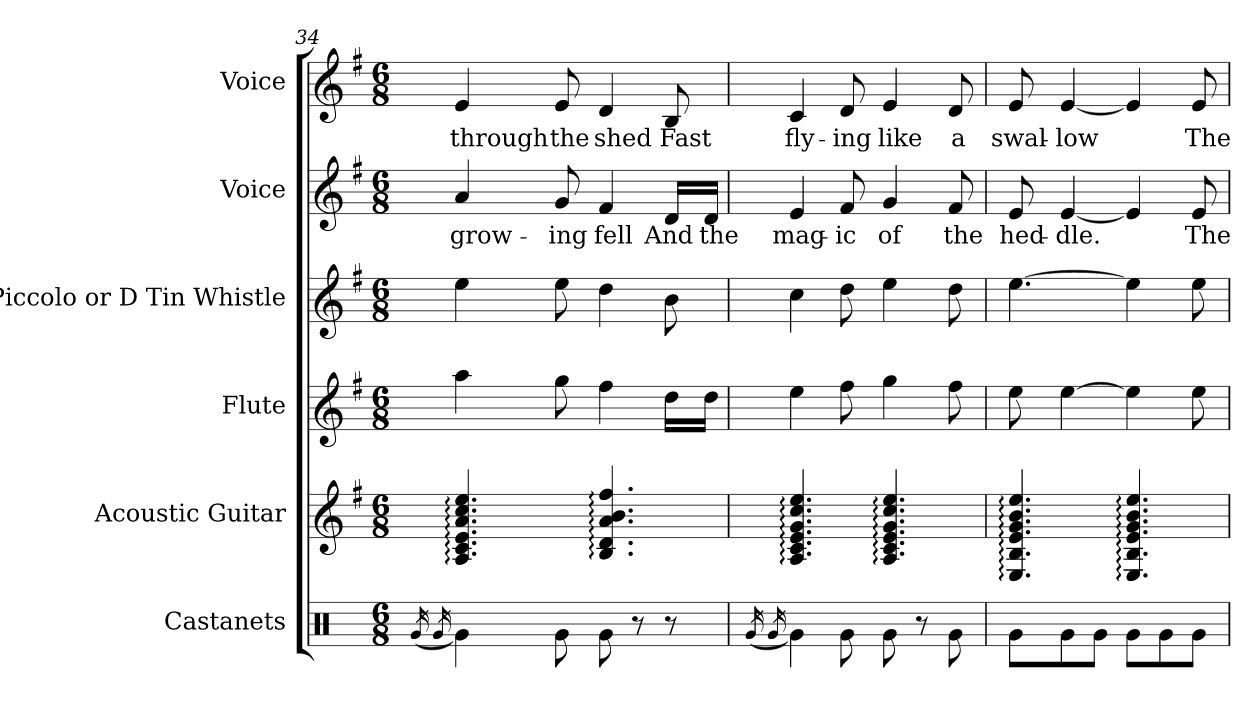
**kern	**kern	**kern	**kern	**kern	**text	**kern	**text
*part6	*part5	*part4	*part3	*part2	*part2	*part1	*part1
*staff6	*staff5	*staff4	*staff3	*staff2	*staff2	*staff1	*staff1
*I"Castanets	*I"Acoustic Guitar	*I"Flute	*I"Piccolo or   D Tin Whistle	*I"Voice	*	*I"Voice	*
*I'Cast.	*I'A. Gtr.	*I'Fl.	*I'Picc.	*I'Voice	*	*I'Voice	*
*clefX	*clefG2	*clefG2	*clefG2	*clefG2	*	*clefG2	*
*	*ITrd7c12	*	*ITrd-7c-12	*	*	*	*
*k[]	*k[f#]	*k[f#]	*k[f#]	*k[f#]	*	*k[f#]	*
*C:	*G:	*G:	*G:	*G:	*	*G:	*
*M6/8	*M6/8	*M6/8	*M6/8	*M6/8	*	*M6/8	*
=34	=34	=34	=34	=34	=34	=34	=34
(16qRgi/	.	.	.	.	.	.	.
16qRgi/	.	.	.	.	.	.	.
!	!	!	!	!	!LO:LY:b:color=#000000	!	!
!	!	!	!	!	!	!	!LO:LY:b:color=#000000
4Rgi\)	4.AAi/: 4.Ci: 4.Ei: 4.Ai: 4.ci: 4.ei:	4aai\	4eeei\	4ai/	grow-	4ei/	through
!	!	!	!	!	!LO:LY:b:color=#000000	!	!
!	!	!	!	!	!	!	!LO:LY:b:color=#000000
8Rgi\	.	8ggi\	8eeei\	8gi/	-ing	8ei/	the
!	!	!	!	!	!LO:LY:b:color=#000000	!	!
!	!	!	!	!	!	!	!LO:LY:b:color=#000000
8Rgi\	4.BBi/: 4.Di: 4.Ai: 4.Bi: 4.f#i:	4ff#i\	4dddi\	4f#i/	fell	4di/	shed
8r	.	.	.	.	.	.	.
!	!	!	!	!	!LO:LY:b:color=#000000	!	!
!	!	!	!	!	!	!	!LO:LY:b:color=#000000
8r	.	16ddi\LL	8bbi\	16di/LL	And	8Bi/	Fast
!	!	!	!	!	!LO:LY:b:color=#000000	!	!
.	.	16ddi\JJ	.	16di/JJ	the	.	.
=35	=35	=35	=35	=35	=35	=35	=35
(16qRgi/	.	.	.	.	.	.	.
16qRgi/	.	.	.	.	.	.	.
!	!	!	!	!	!LO:LY:b:color=#000000	!	!
!	!	!	!	!	!	!	!LO:LY:b:color=#000000
4Rgi\)	4.AAi/: 4.Ci: 4.Ei: 4.Gi: 4.ci: 4.ei:	4eei\	4ccci\	4ei/	mag-	4ci/	fly-
!	!	!	!	!	!LO:LY:b:color=#000000	!	!
!	!	!	!	!	!	!	!LO:LY:b:color=#000000
8Rgi\	.	8ff#i\	8dddi\	8f#i/	-ic	8di/	-ing
!	!	!	!	!	!LO:LY:b:color=#000000	!	!
!	!	!	!	!	!	!	!LO:LY:b:color=#000000
8Rgi\	4.AAi/: 4.Ci: 4.Ei: 4.Gi: 4.ci: 4.ei:	4ggi\	4eeei\	4gi/	of	4ei/	like
8r	.	.	.	.	.	.	.
!	!	!	!	!	!LO:LY:b:color=#000000	!	!
!	!	!	!	!	!	!	!LO:LY:b:color=#000000
8Rgi\	.	8ff#i\	8dddi\	8f#i/	the	8di/	a
=36	=36	=36	=36	=36	=36	=36	=36
!	!	!	!	!	!LO:LY:b:color=#000000	!	!
!	!	!	!	!	!	!	!LO:LY:b:color=#000000
8Rgi\L	4.EEi/: 4.BBi: 4.Ei: 4.Gi: 4.Bi: 4.ei:	8eei\	[4.eeei\	8ei/	hed-	8ei/	swal-
!	!	!	!	!	!LO:LY:b:color=#000000	!	!
!	!	!	!	!	!	!	!LO:LY:b:color=#000000
8Rgi\	.	[4eei\	.	[4ei/	-dle.	[4ei/	-low
8Rgi\J	.	.	.	.	.	.	.
8Rgi\L	4.EEi/: 4.BBi: 4.Ei: 4.Gi: 4.Bi: 4.ei:	4eei\]	4eeei\]	4ei/]	.	4ei/]	.
8Rgi\	.	.	.	.	.	.	.
!	!	!	!	!	!LO:LY:b:color=#000000	!	!
!	!	!	!	!	!	!	!LO:LY:b:color=#000000
8Rgi\J	.	8eei\	8eeei\	8ei/	The	8ei/	The
=	=	=	=	=	=	=	=
*-	*-	*-	*-	*-	*-	*-	*-
